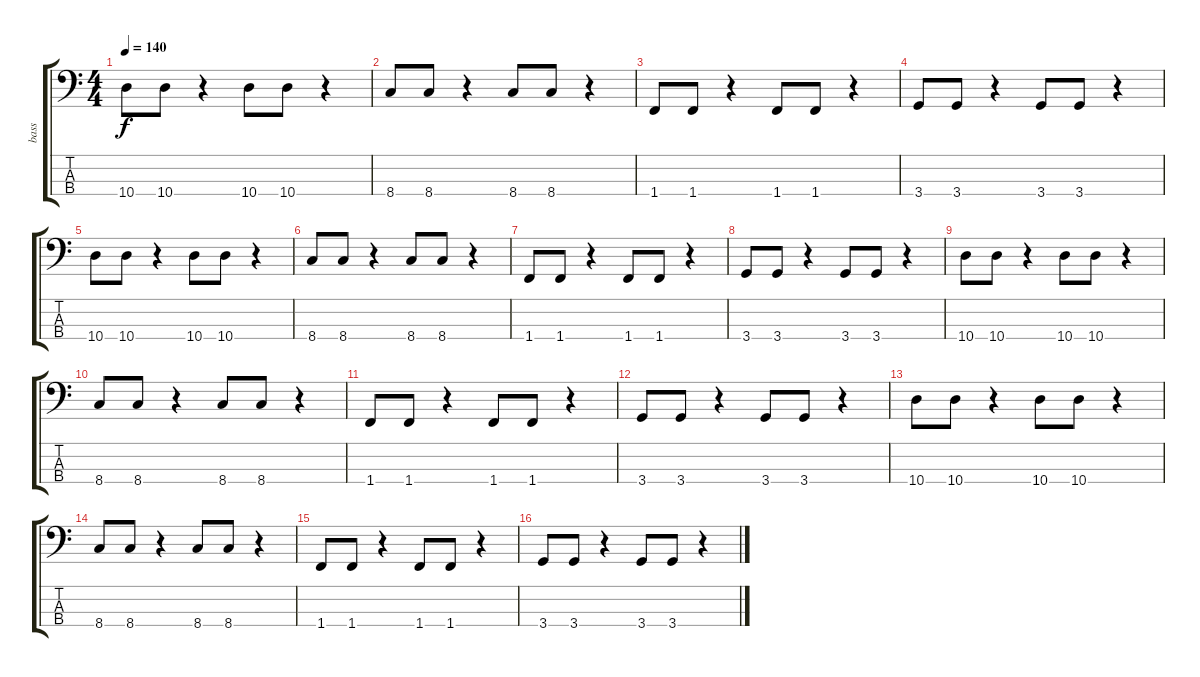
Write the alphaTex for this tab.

\track ("bass" "bass") {instrument electricbasspick}
\staff {score tabs}
\tuning (G2 D2 A1 E1) {hide}
\ts (4 4)
\tempo 140
\clef f4
\ks c
10.4.8{dy f} 10.4.8 r.4 10.4.8 10.4.8 r.4 |
8.4.8 8.4.8 r.4 8.4.8 8.4.8 r.4 |
1.4.8 1.4.8 r.4 1.4.8 1.4.8 r.4 |
3.4.8 3.4.8 r.4 3.4.8 3.4.8 r.4 |
10.4.8 10.4.8 r.4 10.4.8 10.4.8 r.4 |
8.4.8 8.4.8 r.4 8.4.8 8.4.8 r.4 |
1.4.8 1.4.8 r.4 1.4.8 1.4.8 r.4 |
3.4.8 3.4.8 r.4 3.4.8 3.4.8 r.4 |
10.4.8 10.4.8 r.4 10.4.8 10.4.8 r.4 |
8.4.8 8.4.8 r.4 8.4.8 8.4.8 r.4 |
1.4.8 1.4.8 r.4 1.4.8 1.4.8 r.4 |
3.4.8 3.4.8 r.4 3.4.8 3.4.8 r.4 |
10.4.8 10.4.8 r.4 10.4.8 10.4.8 r.4 |
8.4.8 8.4.8 r.4 8.4.8 8.4.8 r.4 |
1.4.8 1.4.8 r.4 1.4.8 1.4.8 r.4 |
3.4.8 3.4.8 r.4 3.4.8 3.4.8 r.4
